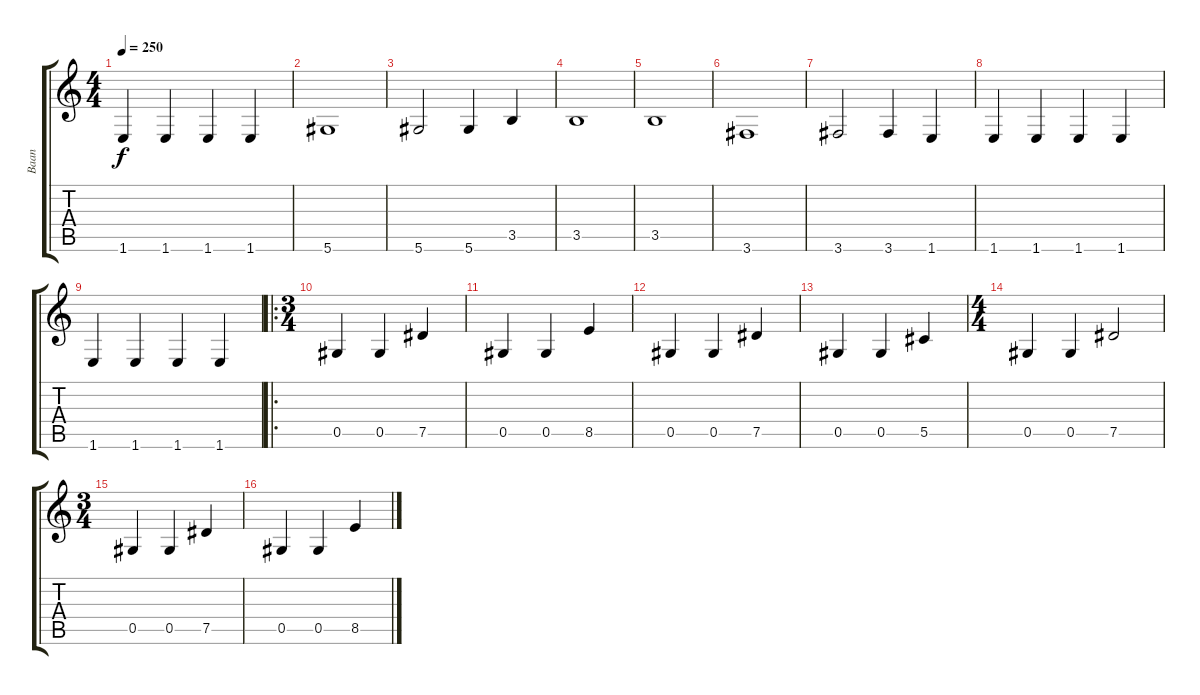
\track ("Baan" "Baan") {instrument electricbassfinger}
\staff {score tabs}
\tuning (Eb4 Bb3 Gb3 Db3 Ab2 Eb2) {hide}
\ts (4 4)
\tempo 250
\clef g2
\ks c
1.6.4{dy f} 1.6.4 1.6.4 1.6.4 |
5.6.1 |
5.6.2 5.6.4 3.5.4 |
3.5.1 |
3.5.1 |
3.6.1 |
3.6.2 3.6.4 1.6.4 |
1.6.4 1.6.4 1.6.4 1.6.4 |
1.6.4 1.6.4 1.6.4 1.6.4 |
\ro
\ts (3 4)
0.5.4 0.5.4 7.5.4 |
0.5.4 0.5.4 8.5.4 |
0.5.4 0.5.4 7.5.4 |
0.5.4 0.5.4 5.5.4 |
\ts (4 4)
0.5.4 0.5.4 7.5.2 |
\ts (3 4)
0.5.4 0.5.4 7.5.4 |
0.5.4 0.5.4 8.5.4
